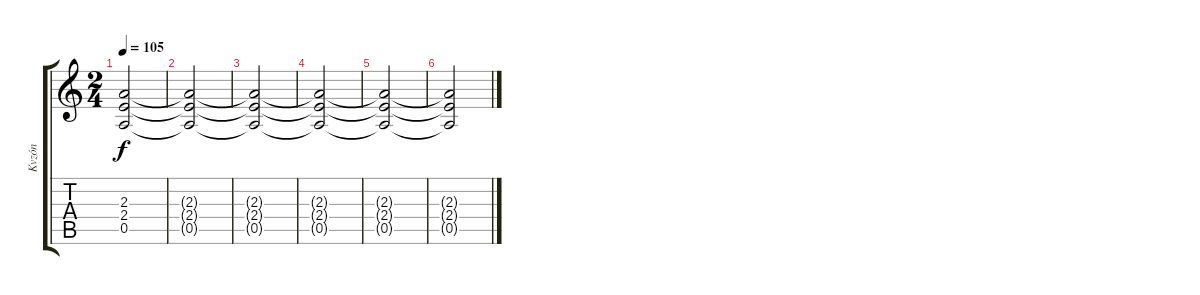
\track ("Kvzón" "Kvzón") {instrument overdrivenguitar}
\staff {score tabs}
\tuning (E4 B3 G3 D3 A2 E2) {hide}
\ts (2 4)
\tempo 105
\clef g2
\ks c
(2.3{t} 2.4{t} 0.5{t}).2{dy f} |
(2.3{t} 2.4{t} 0.5{t}).2 |
(2.3{t} 2.4{t} 0.5{t}).2 |
(2.3{t} 2.4{t} 0.5{t}).2 |
(2.3{t} 2.4{t} 0.5{t}).2 |
(2.3{t} 2.4{t} 0.5{t}).2
